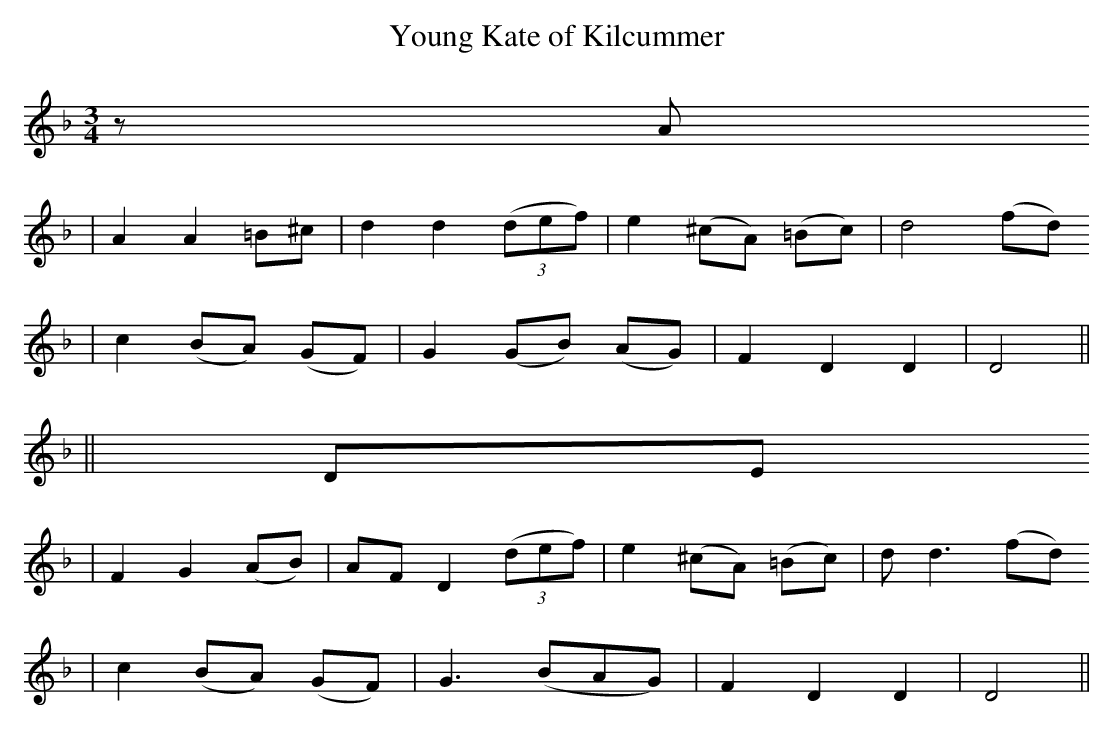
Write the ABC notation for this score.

X:1
T: Young Kate of Kilcummer
M: 3/4
L: 1/8
K: Dm
zA
| A2 A2 =B^c | d2 d2 ((3def) | e2 (^cA) (=Bc) | d4 (fd)
| c2 (BA) (GF) | G2 (GB) (AG) | F2 D2 D2 | D4 ||
|| DE
| F2 G2 (AB) | AF D2 ((3def) | e2 (^cA) (=Bc) | dd3 (fd)
| c2 (BA) (GF) | G3 (BAG) | F2 D2 D2 | D4 ||
